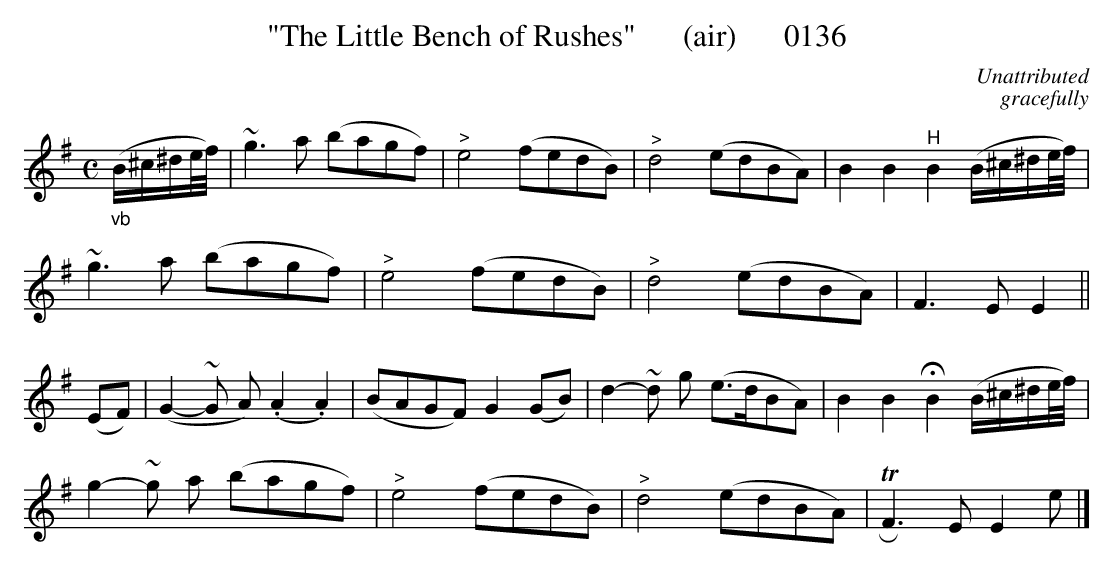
X:1
T:"The Little Bench of Rushes"      (air)      0136
C:Unattributed
C:gracefully
M:C
L:1/8
K:G
"_vb"(B/2^c/2^d/2e/4f/4)|~g3a (bagf)|"^>"e4(fedB)|"^>"d4(edBA)|B2B2"^H"B2(B/2^c/2^d/2e/4f/4)|
~g3a (bagf)|"^>"e4(fedB)|"^>"d4(edBA)|F3E E2||
(EF)|(G2-~G A) (.A2.A2)|(BAGF) G2(GB)|d2-~d g (e3/2d/2BA)|B2B2 HB2(B/2^c/2^d/2e/4f/4)|
g2-~g a (bagf)|"^>"e4(fedB)|"^>"d4(edBA)|TRF3E E2e |]
